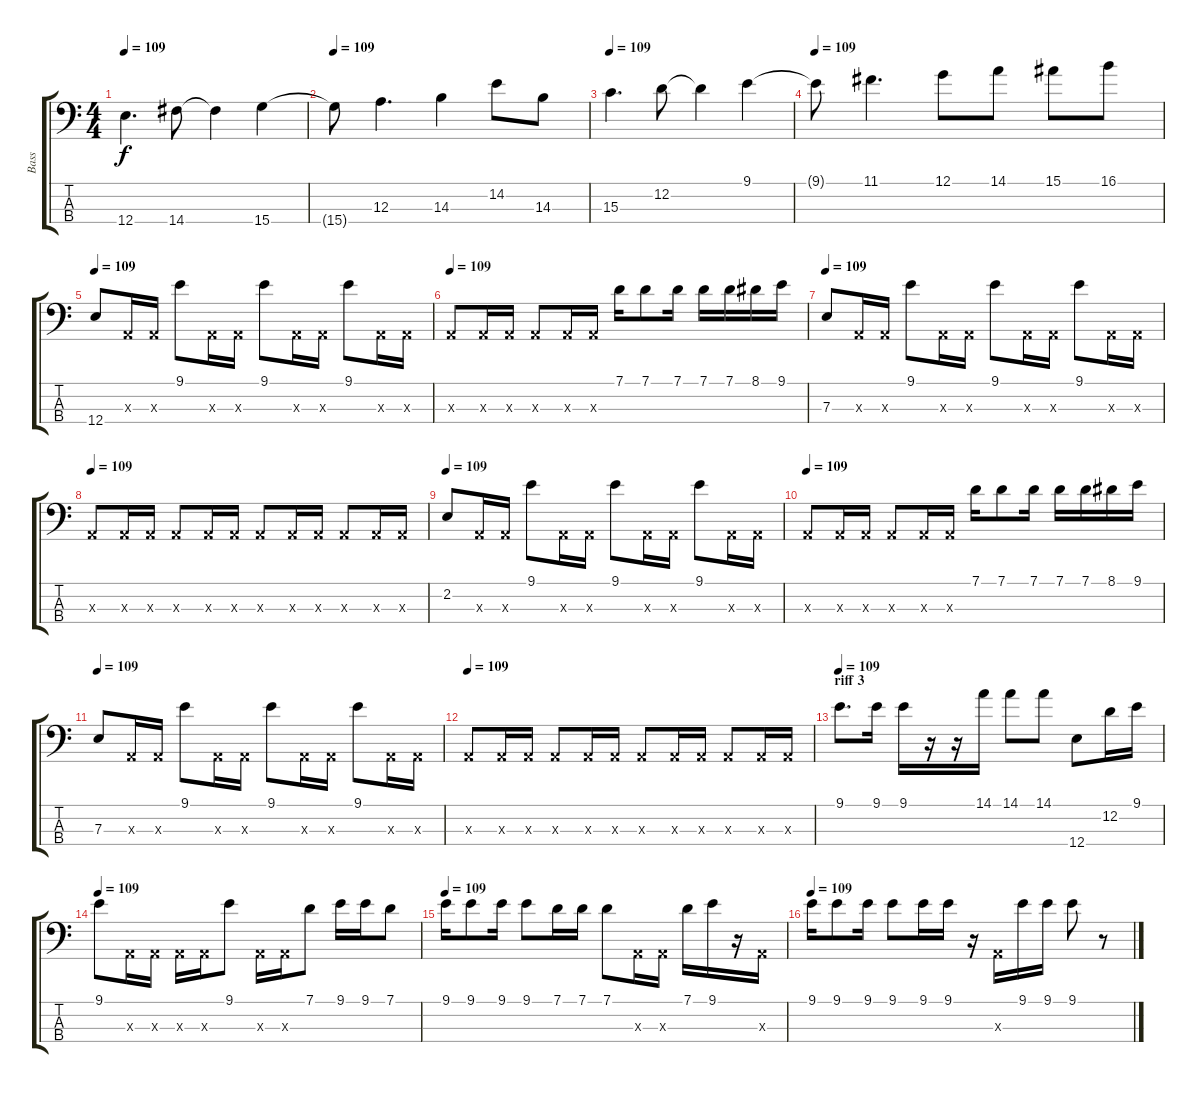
\track ("Bass" "Bass") {instrument slapbass1}
\staff {score tabs}
\tuning (G2 D2 A1 E1) {hide}
\ts (4 4)
\tempo 109
\clef f4
\ks c
12.4.4{d dy f} 14.4.8 14.4{t}.4 15.4.4 |
\tempo 109
15.4{t}.8 12.3.4{d} 14.3.4 14.2.8 14.3.8 |
\tempo 109
15.3.4{d} 12.2.8 12.2{t}.4 9.1.4 |
\tempo 109
9.1{t}.8 11.1.4{d} 12.1.8 14.1.8 15.1.8 16.1.8 |
\tempo 109
12.4.8 0.3{x}.16 0.3{x}.16 9.1.8 0.3{x}.16 0.3{x}.16 9.1.8 0.3{x}.16 0.3{x}.16 9.1.8 0.3{x}.16 0.3{x}.16 |
\tempo 109
0.3{x}.8 0.3{x}.16 0.3{x}.16 0.3{x}.8 0.3{x}.16 0.3{x}.16 7.1.16 7.1.8 7.1.16 7.1.16 7.1.16 8.1.16 9.1.16 |
\tempo 109
7.3.8 0.3{x}.16 0.3{x}.16 9.1.8 0.3{x}.16 0.3{x}.16 9.1.8 0.3{x}.16 0.3{x}.16 9.1.8 0.3{x}.16 0.3{x}.16 |
\tempo 109
0.3{x}.8 0.3{x}.16 0.3{x}.16 0.3{x}.8 0.3{x}.16 0.3{x}.16 0.3{x}.8 0.3{x}.16 0.3{x}.16 0.3{x}.8 0.3{x}.16 0.3{x}.16 |
\tempo 109
2.2.8 0.3{x}.16 0.3{x}.16 9.1.8 0.3{x}.16 0.3{x}.16 9.1.8 0.3{x}.16 0.3{x}.16 9.1.8 0.3{x}.16 0.3{x}.16 |
\tempo 109
0.3{x}.8 0.3{x}.16 0.3{x}.16 0.3{x}.8 0.3{x}.16 0.3{x}.16 7.1.16 7.1.8 7.1.16 7.1.16 7.1.16 8.1.16 9.1.16 |
\tempo 109
7.3.8 0.3{x}.16 0.3{x}.16 9.1.8 0.3{x}.16 0.3{x}.16 9.1.8 0.3{x}.16 0.3{x}.16 9.1.8 0.3{x}.16 0.3{x}.16 |
\tempo 109
0.3{x}.8 0.3{x}.16 0.3{x}.16 0.3{x}.8 0.3{x}.16 0.3{x}.16 0.3{x}.8 0.3{x}.16 0.3{x}.16 0.3{x}.8 0.3{x}.16 0.3{x}.16 |
\section ("" "riff 3")
\tempo 109
9.1.8{d} 9.1.16 9.1.16 r.16 r.16 14.1.16 14.1.8 14.1.8 12.4.8 12.2.16 9.1.16 |
\tempo 109
9.1.8 0.3{x}.16 0.3{x}.16 0.3{x}.16 0.3{x}.16 9.1.8 0.3{x}.16 0.3{x}.16 7.1.8 9.1.16 9.1.16 7.1.8 |
\tempo 109
9.1.16 9.1.8 9.1.16 9.1.8 7.1.16 7.1.16 7.1.8 0.3{x}.16 0.3{x}.16 7.1.16 9.1.16 r.16 0.3{x}.16 |
\tempo 109
9.1.16 9.1.8 9.1.16 9.1.8 9.1.16 9.1.16 r.16 0.3{x}.16 9.1.16 9.1.16 9.1.8 r.8
